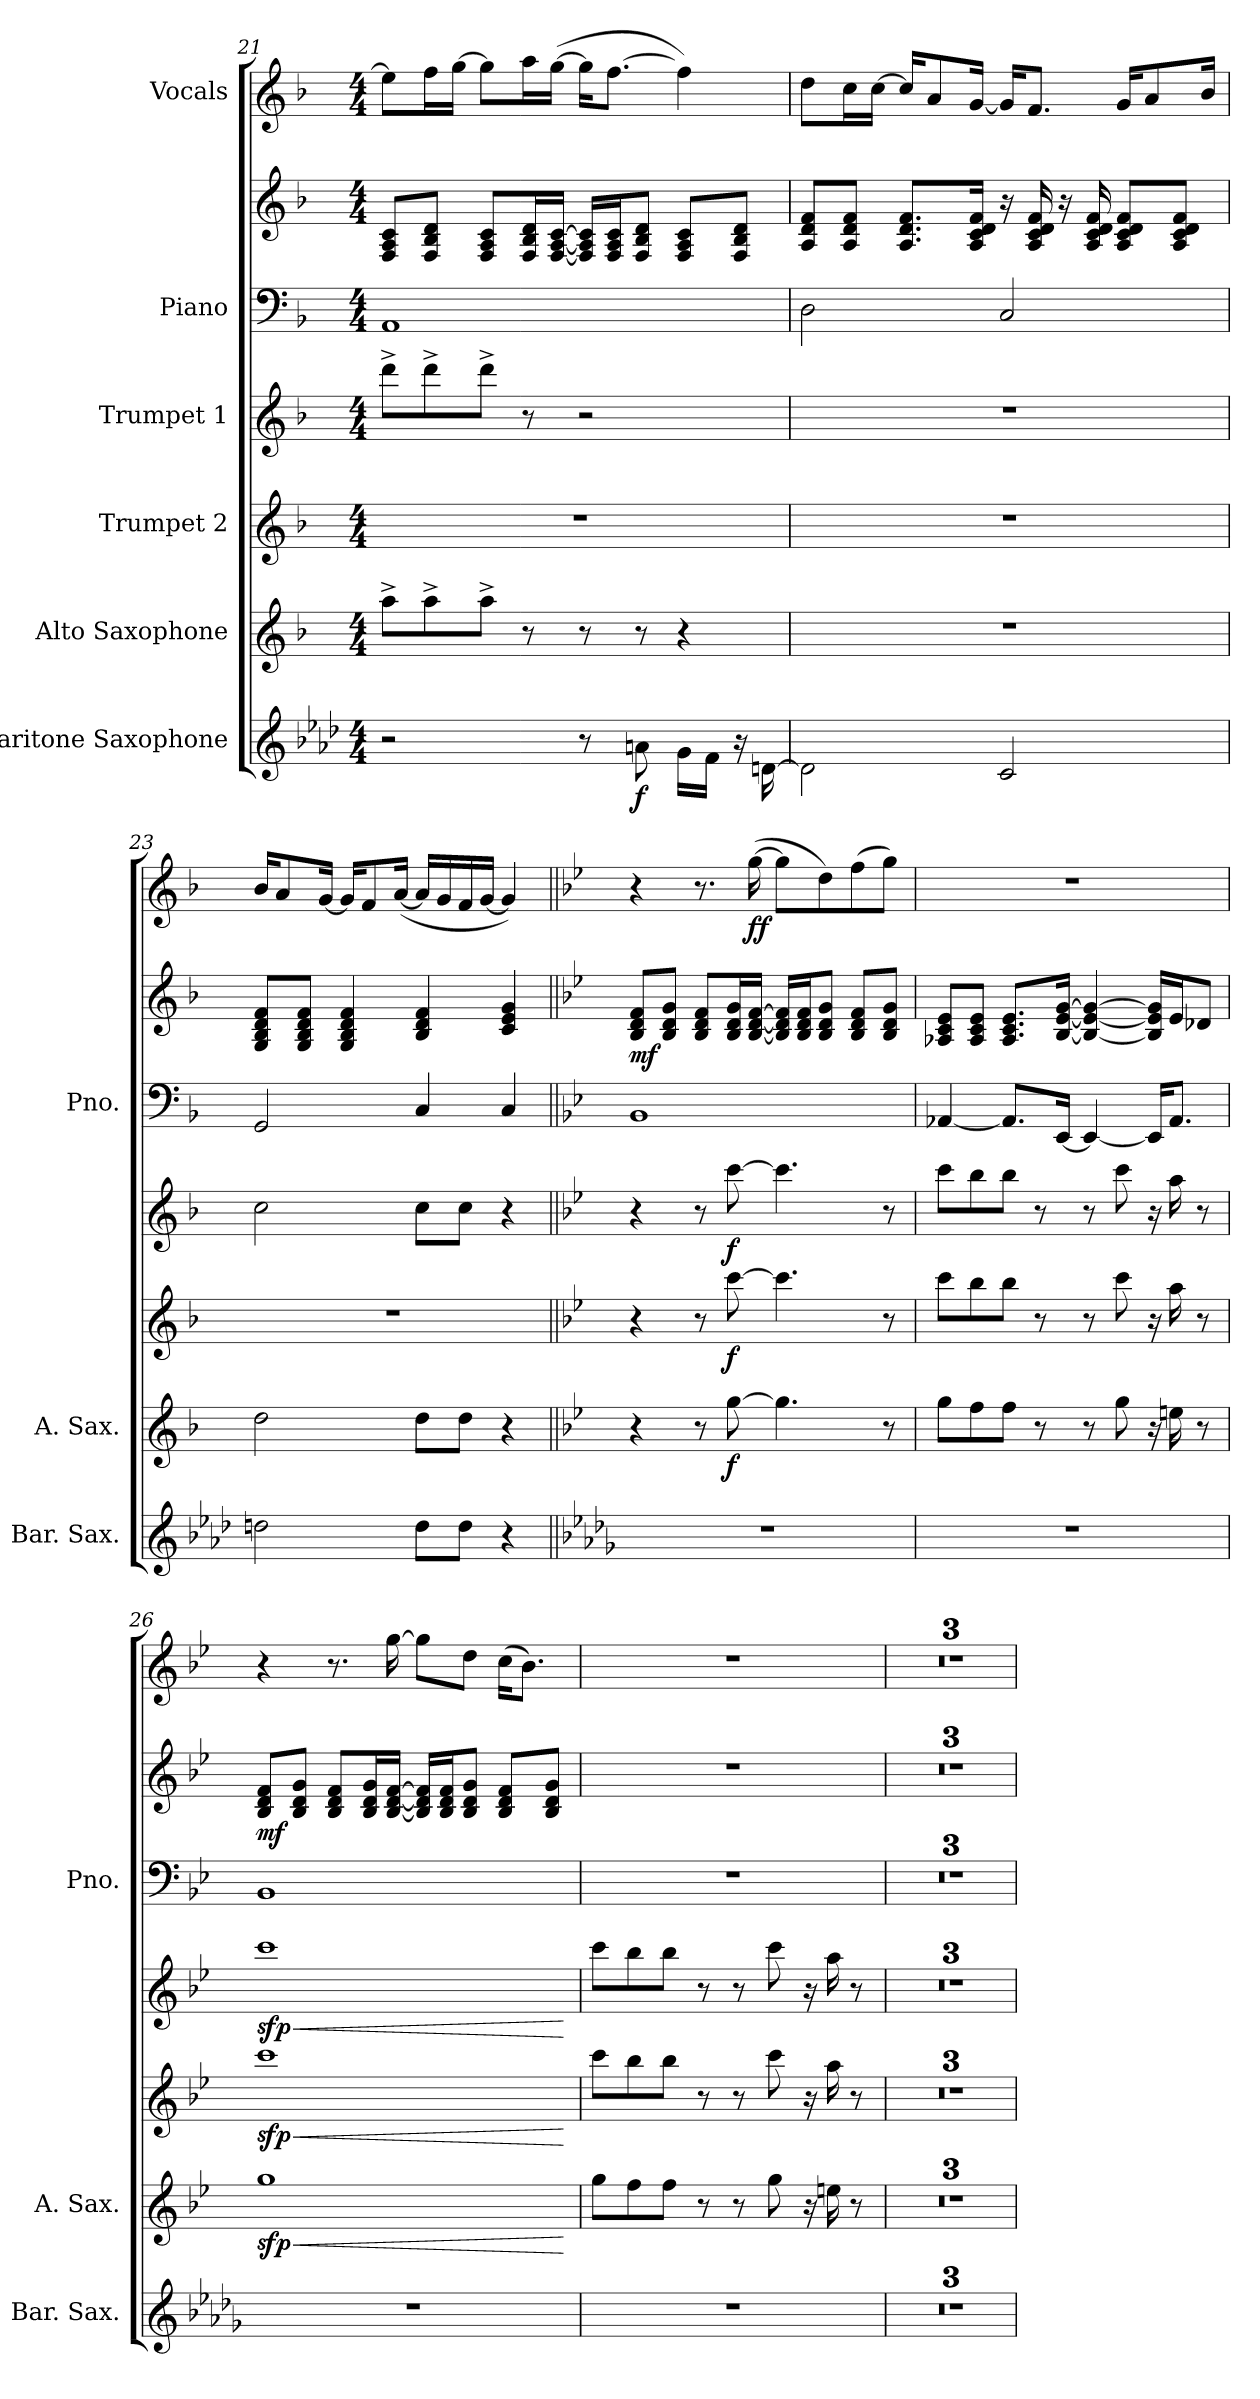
**kern	**dynam	**kern	**dynam	**kern	**dynam	**kern	**dynam	**kern	**kern	**dynam	**kern	**dynam
*part6	*part6	*part5	*part5	*part4	*part4	*part3	*part3	*part2	*part2	*part2	*part1	*part1
*staff7	*staff7	*staff6	*staff6	*staff5	*staff5	*staff4	*staff4	*staff3	*staff2	*staff2/3	*staff1	*staff1
*I"Baritone Saxophone	*	*I"Alto Saxophone	*	*I"Trumpet 2	*	*I"Trumpet 1	*	*I"Piano	*	*	*I"Vocals	*
*I'Bar. Sax.	*	*I'A. Sax.	*	*	*	*	*	*I'Pno.	*	*	*	*
!!LO:PB:g=z
*clefG2	*	*clefG2	*	*clefG2	*	*clefG2	*	*clefF4	*clefG2	*	*clefG2	*
*ITrd12c21	*	*ITrd5c9	*	*ITrd1c2	*	*ITrd1c2	*	*	*	*	*	*
*k[b-e-a-d-]	*	*k[b-e-a-d-]	*	*k[b-e-a-]	*	*k[b-e-a-]	*	*k[b-]	*k[b-]	*	*k[b-]	*
*M4/4	*	*M4/4	*	*M4/4	*	*M4/4	*	*M4/4	*M4/4	*	*M4/4	*
=21	=21	=21	=21	=21	=21	=21	=21	=21	=21	=21	=21	=21
2r	.	8cc^\L	.	1r	.	8ccc^\L	.	1AA	8F/ 8A/ 8c/L	.	8ee\L]	.
.	.	8cc^\	.	.	.	8ccc^\	.	.	8F/ 8B-/ 8d/J	.	16ff\L	.
.	.	.	.	.	.	.	.	.	.	.	[16gg\JJ	.
.	.	8cc^\J	.	.	.	8ccc^\J	.	.	8F/ 8A/ 8c/L	.	8gg\L]	.
.	.	8r	.	.	.	8r	.	.	16F/ 16B-/ 16d/L	.	16aa\L	.
.	.	.	.	.	.	.	.	.	[16F/ [16A/ [16c/JJ	.	([16gg\JJ	.
8r	.	8r	.	.	.	2r	.	.	16F/] 16A/] 16c/]LL	.	16gg\KL]	.
.	.	.	.	.	.	.	.	.	16F/ 16A/ 16c/J	.	[8.ff\J	.
!	!LO:DY:b	!	!	!	!	!	!	!	!	!	!	!
8An\	f	8r	.	.	.	.	.	.	8F/ 8B-/ 8d/J	.	.	.
16G\LL	.	4r	.	.	.	.	.	.	8F/ 8A/ 8c/L	.	4ff\])	.
16F\JJ	.	.	.	.	.	.	.	.	.	.	.	.
16r	.	.	.	.	.	.	.	.	8F/ 8B-/ 8d/J	.	.	.
[16Dn\	.	.	.	.	.	.	.	.	.	.	.	.
=22	=22	=22	=22	=22	=22	=22	=22	=22	=22	=22	=22	=22
2D\]	.	1r	.	1r	.	1r	.	2D\	8A/ 8d/ 8f/L	.	8dd\L	.
.	.	.	.	.	.	.	.	.	8A/ 8d/ 8f/J	.	16cc\L	.
.	.	.	.	.	.	.	.	.	.	.	[16cc\JJ	.
.	.	.	.	.	.	.	.	.	8.A/ 8.d/ 8.f/L	.	16cc/KL]	.
.	.	.	.	.	.	.	.	.	.	.	8a/	.
.	.	.	.	.	.	.	.	.	16A/ 16c/ 16d/ 16f/Jk	.	[16g/Jk	.
2C/	.	.	.	.	.	.	.	2C/	16r	.	16g/KL]	.
.	.	.	.	.	.	.	.	.	16A/ 16c/ 16d/ 16f/	.	8.f/J	.
.	.	.	.	.	.	.	.	.	16r	.	.	.
.	.	.	.	.	.	.	.	.	16A/ 16c/ 16d/ 16f/	.	.	.
.	.	.	.	.	.	.	.	.	8A/ 8c/ 8d/ 8f/L	.	16g/KL	.
.	.	.	.	.	.	.	.	.	.	.	8a/	.
.	.	.	.	.	.	.	.	.	8A/ 8c/ 8d/ 8f/J	.	.	.
.	.	.	.	.	.	.	.	.	.	.	16b-/Jk	.
!!LO:PB:g=z
=23	=23	=23	=23	=23	=23	=23	=23	=23	=23	=23	=23	=23
2dn\	.	2f\	.	1r	.	2b-\	.	2GG/	8G/ 8B-/ 8d/ 8f/L	.	16b-/KL	.
.	.	.	.	.	.	.	.	.	.	.	8a/	.
.	.	.	.	.	.	.	.	.	8G/ 8B-/ 8d/ 8f/J	.	.	.
.	.	.	.	.	.	.	.	.	.	.	[16g/Jk	.
.	.	.	.	.	.	.	.	.	4G/ 4B-/ 4d/ 4f/	.	16g/KL]	.
.	.	.	.	.	.	.	.	.	.	.	8f/	.
.	.	.	.	.	.	.	.	.	.	.	([16a/Jk	.
8d\L	.	8f\L	.	.	.	8b-\L	.	4C/	4B-/ 4d/ 4f/	.	16a/LL]	.
.	.	.	.	.	.	.	.	.	.	.	16g/	.
8d\J	.	8f\J	.	.	.	8b-\J	.	.	.	.	16f/	.
.	.	.	.	.	.	.	.	.	.	.	[16g/JJ	.
4r	.	4r	.	.	.	4r	.	4C/	4c/ 4e/ 4g/	.	4g/])	.
=24||	=24||	=24||	=24||	=24||	=24||	=24||	=24||	=24||	=24||	=24||	=24||	=24||
*k[b-e-a-d-g-]	*	*k[b-e-a-d-g-]	*	*k[b-e-a-d-]	*	*k[b-e-a-d-]	*	*k[b-e-]	*k[b-e-]	*	*k[b-e-]	*
!	!	!	!	!	!	!	!	!	!	!LO:DY:b	!	!
1r	.	4r	.	4r	.	4r	.	1BB-	8B-/ 8d/ 8f/L	mf	4r	.
.	.	.	.	.	.	.	.	.	8B-/ 8d/ 8g/J	.	.	.
.	.	8r	.	8r	.	8r	.	.	8B-/ 8d/ 8f/L	.	8.r	.
!	!	!	!LO:DY:b	!	!LO:DY:b	!	!LO:DY:b	!	!	!	!	!
.	.	[8b-\	f	[8bb-\	f	[8bb-\	f	.	16B-/ 16d/ 16g/L	.	.	.
!	!	!	!	!	!	!	!	!	!	!	!	!LO:DY:b
.	.	.	.	.	.	.	.	.	[16B-/ [16d/ [16f/JJ	.	([16gg\	ff
.	.	4.b-\]	.	4.bb-\]	.	4.bb-\]	.	.	16B-/] 16d/] 16f/]LL	.	8gg\L]	.
.	.	.	.	.	.	.	.	.	16B-/ 16d/ 16f/J	.	.	.
.	.	.	.	.	.	.	.	.	8B-/ 8d/ 8g/J	.	8dd\)	.
.	.	.	.	.	.	.	.	.	8B-/ 8d/ 8f/L	.	(8ff\	.
.	.	8r	.	8r	.	8r	.	.	8B-/ 8d/ 8g/J	.	8gg\J)	.
=25	=25	=25	=25	=25	=25	=25	=25	=25	=25	=25	=25	=25
1r	.	8b-\L	.	8bb-\L	.	8bb-\L	.	[4AA-X/	8A-X/ 8c/ 8e-/L	.	1r	.
.	.	8a-\	.	8aa-\	.	8aa-\	.	.	8A-/ 8c/ 8e-/J	.	.	.
.	.	8a-\J	.	8aa-\J	.	8aa-\J	.	8.AA-/L]	8.A-/ 8.c/ 8.e-/L	.	.	.
.	.	8r	.	8r	.	8r	.	.	.	.	.	.
.	.	.	.	.	.	.	.	[16EE-/Jk	[16B-/ [16e-/ [16g/Jk	.	.	.
.	.	8r	.	8r	.	8r	.	4EE-/_	4B-/_ 4e-/_ 4g/_	.	.	.
.	.	8b-\	.	8bb-\	.	8bb-\	.	.	.	.	.	.
.	.	16r	.	16r	.	16r	.	16EE-/KL]	16B-/] 16e-/] 16g/]LL	.	.	.
.	.	16gn\	.	16gg\	.	16gg\	.	8.AA-/J	16e-/J	.	.	.
.	.	8r	.	8r	.	8r	.	.	8d-X/J	.	.	.
!!LO:PB:g=z
=26	=26	=26	=26	=26	=26	=26	=26	=26	=26	=26	=26	=26
!	!	!	!LO:HP:b	!	!LO:HP:b	!	!LO:HP:b	!	!	!	!	!
!	!	!	!LO:DY:n=1:b	!	!LO:DY:n=1:b	!	!LO:DY:n=1:b	!	!	!LO:DY:b	!	!
1r	.	1b-	< sfp	1bb-	< sfp	1bb-	< sfp	1BB-	8B-/ 8d/ 8f/L	mf	4r	.
.	.	.	.	.	.	.	.	.	8B-/ 8d/ 8g/J	.	.	.
.	.	.	.	.	.	.	.	.	8B-/ 8d/ 8f/L	.	8.r	.
.	.	.	.	.	.	.	.	.	16B-/ 16d/ 16g/L	.	.	.
.	.	.	.	.	.	.	.	.	[16B-/ [16d/ [16f/JJ	.	[16gg\	.
.	.	.	.	.	.	.	.	.	16B-/] 16d/] 16f/]LL	.	8gg\L]	.
.	.	.	.	.	.	.	.	.	16B-/ 16d/ 16f/J	.	.	.
.	.	.	.	.	.	.	.	.	8B-/ 8d/ 8g/J	.	8dd\J	.
.	.	.	.	.	.	.	.	.	8B-/ 8d/ 8f/L	.	(16cc\KL	.
.	.	.	.	.	.	.	.	.	.	.	8.b-\J)	.
.	.	.	.	.	.	.	.	.	8B-/ 8d/ 8g/J	.	.	.
.	.	.	[	.	[	.	[	.	.	.	.	.
=27	=27	=27	=27	=27	=27	=27	=27	=27	=27	=27	=27	=27
1r	.	8b-\L	.	8bb-\L	.	8bb-\L	.	1r	1r	.	1r	.
.	.	8a-\	.	8aa-\	.	8aa-\	.	.	.	.	.	.
.	.	8a-\J	.	8aa-\J	.	8aa-\J	.	.	.	.	.	.
.	.	8r	.	8r	.	8r	.	.	.	.	.	.
.	.	8r	.	8r	.	8r	.	.	.	.	.	.
.	.	8b-\	.	8bb-\	.	8bb-\	.	.	.	.	.	.
.	.	16r	.	16r	.	16r	.	.	.	.	.	.
.	.	16gn\	.	16gg\	.	16gg\	.	.	.	.	.	.
.	.	8r	.	8r	.	8r	.	.	.	.	.	.
=28	=28	=28	=28	=28	=28	=28	=28	=28	=28	=28	=28	=28
1r	.	1r	.	1r	.	1r	.	1r	1r	.	1r	.
=29	=29	=29	=29	=29	=29	=29	=29	=29	=29	=29	=29	=29
1r	.	1r	.	1r	.	1r	.	1r	1r	.	1r	.
=30	=30	=30	=30	=30	=30	=30	=30	=30	=30	=30	=30	=30
1r	.	1r	.	1r	.	1r	.	1r	1r	.	1r	.
=	=	=	=	=	=	=	=	=	=	=	=	=
*-	*-	*-	*-	*-	*-	*-	*-	*-	*-	*-	*-	*-
